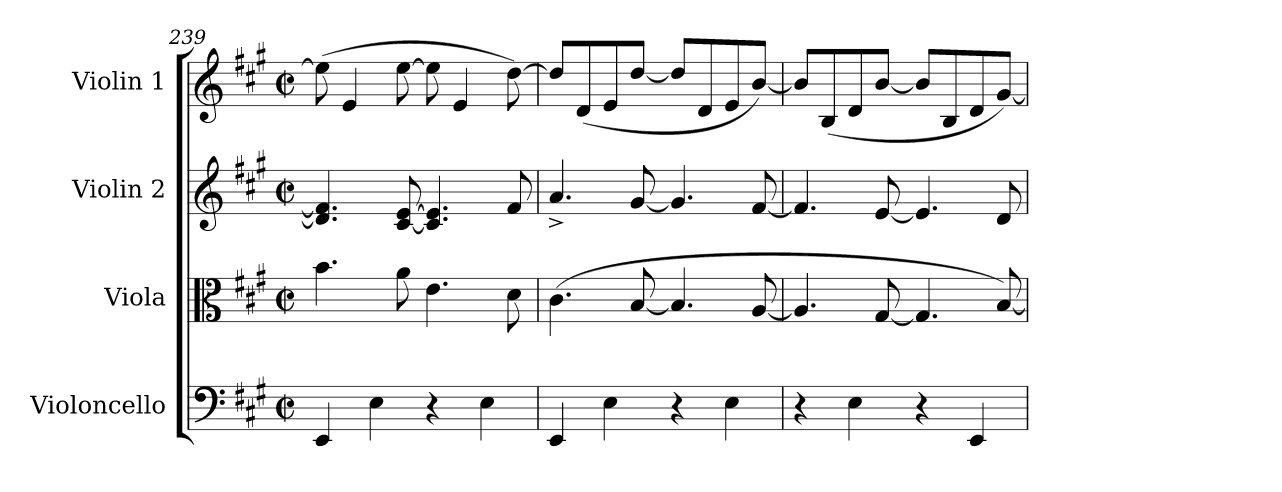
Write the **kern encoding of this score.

**kern	**kern	**kern	**kern	**dynam
*part4	*part3	*part2	*part1	*part1
*staff4	*staff3	*staff2	*staff1	*staff1
*I"Violoncello	*I"Viola	*I"Violin 2	*I"Violin 1	*
*I'Vc	*I'Vla	*I'Vln	*I'Vln	*
!!LO:PB:g=z
*clefF4	*clefC3	*clefG2	*clefG2	*
*k[f#c#g#]	*k[f#c#g#]	*k[f#c#g#]	*k[f#c#g#]	*
*M2/2	*M2/2	*M2/2	*M2/2	*
*met(c|)	*met(c|)	*met(c|)	*met(c|)	*
=239	=239	=239	=239	=239
4EE/	4.b\	4.d/] 4.f#/]	(8ee\]	.
.	.	.	4e/	.
4E\	.	.	.	.
.	8a\	[8c#/ [8e/	[8ee\	.
4r	4.e\	4.c#/] 4.e/]	8ee\]	.
.	.	.	4e/	.
4E\	.	.	.	.
.	8d\	8f#/	[8dd\)	.
!!LO:LB:g=z
=240	=240	=240	=240	=240
4EE/	(4.c#\	4.a^/	8dd/L]	.
!	!	!	!	!LO:DY:b
!	!	!	!	!LO:DY:n=1:b
.	.	.	(8d/	other-dynamics p
4E\	.	.	8e/	.
.	[8B/	[8g#/	[8dd/J	.
4r	4.B/]	4.g#/]	8dd/L]	.
.	.	.	8d/	.
4E\	.	.	8e/	.
.	[8A/	[8f#/	[8b/J)	.
=241	=241	=241	=241	=241
4r	4.A/]	4.f#/]	8b/L]	.
.	.	.	(8B/	.
4E\	.	.	8d/	.
.	[8G#/	[8e/	[8b/J	.
4r	4.G#/]	4.e/]	8b/L]	.
.	.	.	8B/	.
4EE/	.	.	8d/	.
.	[8B/)	8d/	[8g#/J)	.
=	=	=	=	=
*-	*-	*-	*-	*-
